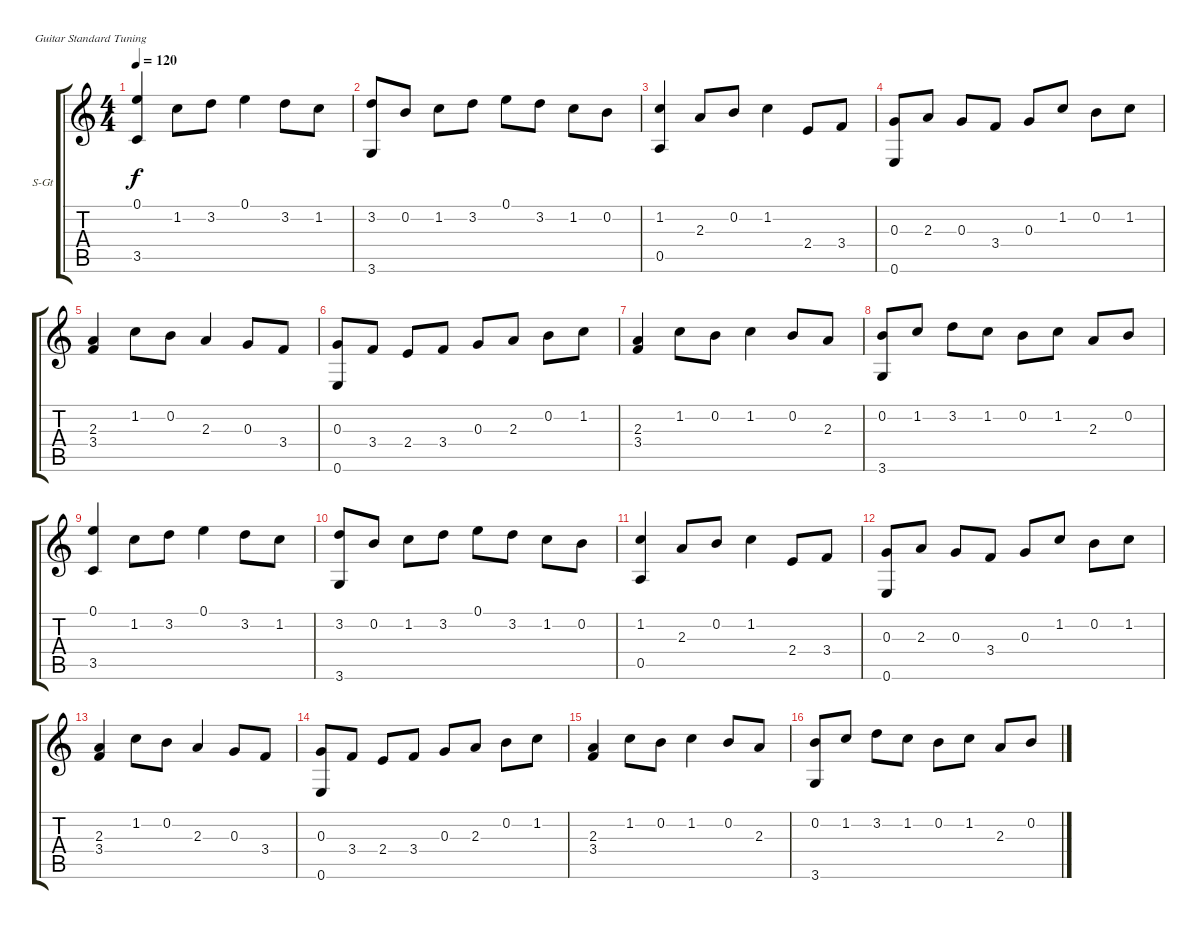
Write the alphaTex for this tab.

\bracketExtendMode groupsimilarinstruments
\firstSystemTrackNameOrientation horizontal
\otherSystemsTrackNameOrientation horizontal
\track ("Äîðîæêà 1" "S-Gt") {instrument acousticguitarsteel}
\staff {score tabs}
\tuning (E4 B3 G3 D3 A2 E2)
\ts (4 4)
\tempo 120
\clef g2
\ks c
(0.1 3.5).4{dy f} 1.2.8 3.2.8 0.1.4 3.2.8 1.2.8 |
(3.2 3.6).8 0.2.8 1.2.8 3.2.8 0.1.8 3.2.8 1.2.8 0.2.8 |
(1.2 0.5).4 2.3.8 0.2.8 1.2.4 2.4.8 3.4.8 |
(0.3 0.6).8 2.3.8 0.3.8 3.4.8 0.3.8 1.2.8 0.2.8 1.2.8 |
(2.3 3.4).4 1.2.8 0.2.8 2.3.4 0.3.8 3.4.8 |
(0.3 0.6).8 3.4.8 2.4.8 3.4.8 0.3.8 2.3.8 0.2.8 1.2.8 |
(2.3 3.4).4 1.2.8 0.2.8 1.2.4 0.2.8 2.3.8 |
(0.2 3.6).8 1.2.8 3.2.8 1.2.8 0.2.8 1.2.8 2.3.8 0.2.8 |
(0.1 3.5).4 1.2.8 3.2.8 0.1.4 3.2.8 1.2.8 |
(3.2 3.6).8 0.2.8 1.2.8 3.2.8 0.1.8 3.2.8 1.2.8 0.2.8 |
(1.2 0.5).4 2.3.8 0.2.8 1.2.4 2.4.8 3.4.8 |
(0.3 0.6).8 2.3.8 0.3.8 3.4.8 0.3.8 1.2.8 0.2.8 1.2.8 |
(2.3 3.4).4 1.2.8 0.2.8 2.3.4 0.3.8 3.4.8 |
(0.3 0.6).8 3.4.8 2.4.8 3.4.8 0.3.8 2.3.8 0.2.8 1.2.8 |
(2.3 3.4).4 1.2.8 0.2.8 1.2.4 0.2.8 2.3.8 |
(0.2 3.6).8 1.2.8 3.2.8 1.2.8 0.2.8 1.2.8 2.3.8 0.2.8
